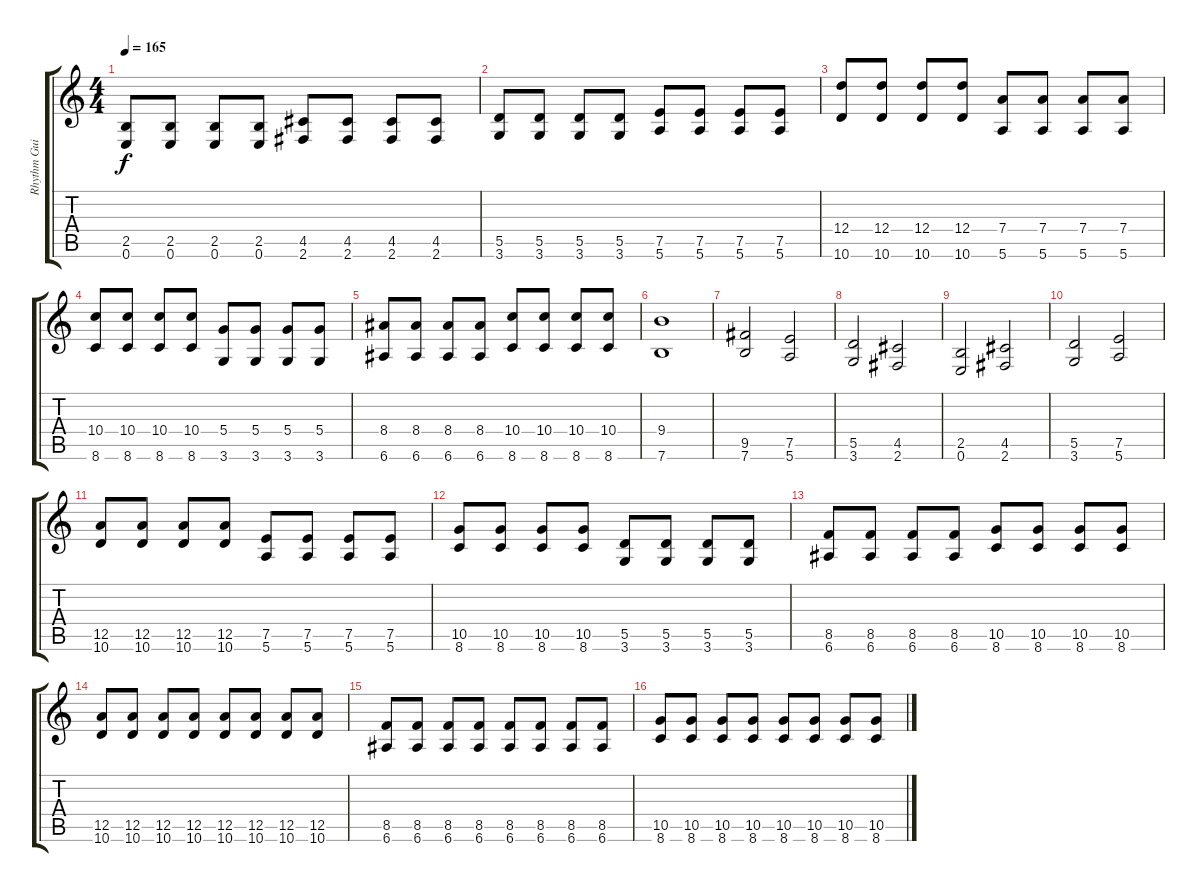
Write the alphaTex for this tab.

\track ("Rhythm Guitar" "Rhythm Gui") {instrument distortionguitar}
\staff {score tabs}
\tuning (E4 B3 G3 D3 A2 E2) {hide}
\ts (4 4)
\tempo 165
\clef g2
\ks c
(2.5 0.6).8{dy f} (2.5 0.6).8 (2.5 0.6).8 (2.5 0.6).8 (4.5 2.6).8 (4.5 2.6).8 (4.5 2.6).8 (4.5 2.6).8 |
(5.5 3.6).8 (5.5 3.6).8 (5.5 3.6).8 (5.5 3.6).8 (7.5 5.6).8 (7.5 5.6).8 (7.5 5.6).8 (7.5 5.6).8 |
(12.4 10.6).8 (12.4 10.6).8 (12.4 10.6).8 (12.4 10.6).8 (7.4 5.6).8 (7.4 5.6).8 (7.4 5.6).8 (7.4 5.6).8 |
(10.4 8.6).8 (10.4 8.6).8 (10.4 8.6).8 (10.4 8.6).8 (5.4 3.6).8 (5.4 3.6).8 (5.4 3.6).8 (5.4 3.6).8 |
(8.4 6.6).8 (8.4 6.6).8 (8.4 6.6).8 (8.4 6.6).8 (10.4 8.6).8 (10.4 8.6).8 (10.4 8.6).8 (10.4 8.6).8 |
(9.4 7.6).1 |
(9.5 7.6).2 (7.5 5.6).2 |
(5.5 3.6).2 (4.5 2.6).2 |
(2.5 0.6).2 (4.5 2.6).2 |
(5.5 3.6).2 (7.5 5.6).2 |
(12.5 10.6).8 (12.5 10.6).8 (12.5 10.6).8 (12.5 10.6).8 (7.5 5.6).8 (7.5 5.6).8 (7.5 5.6).8 (7.5 5.6).8 |
(10.5 8.6).8 (10.5 8.6).8 (10.5 8.6).8 (10.5 8.6).8 (5.5 3.6).8 (5.5 3.6).8 (5.5 3.6).8 (5.5 3.6).8 |
(8.5 6.6).8 (8.5 6.6).8 (8.5 6.6).8 (8.5 6.6).8 (10.5 8.6).8 (10.5 8.6).8 (10.5 8.6).8 (10.5 8.6).8 |
(12.5 10.6).8 (12.5 10.6).8 (12.5 10.6).8 (12.5 10.6).8 (12.5 10.6).8 (12.5 10.6).8 (12.5 10.6).8 (12.5 10.6).8 |
(8.5 6.6).8 (8.5 6.6).8 (8.5 6.6).8 (8.5 6.6).8 (8.5 6.6).8 (8.5 6.6).8 (8.5 6.6).8 (8.5 6.6).8 |
(10.5 8.6).8 (10.5 8.6).8 (10.5 8.6).8 (10.5 8.6).8 (10.5 8.6).8 (10.5 8.6).8 (10.5 8.6).8 (10.5 8.6).8
